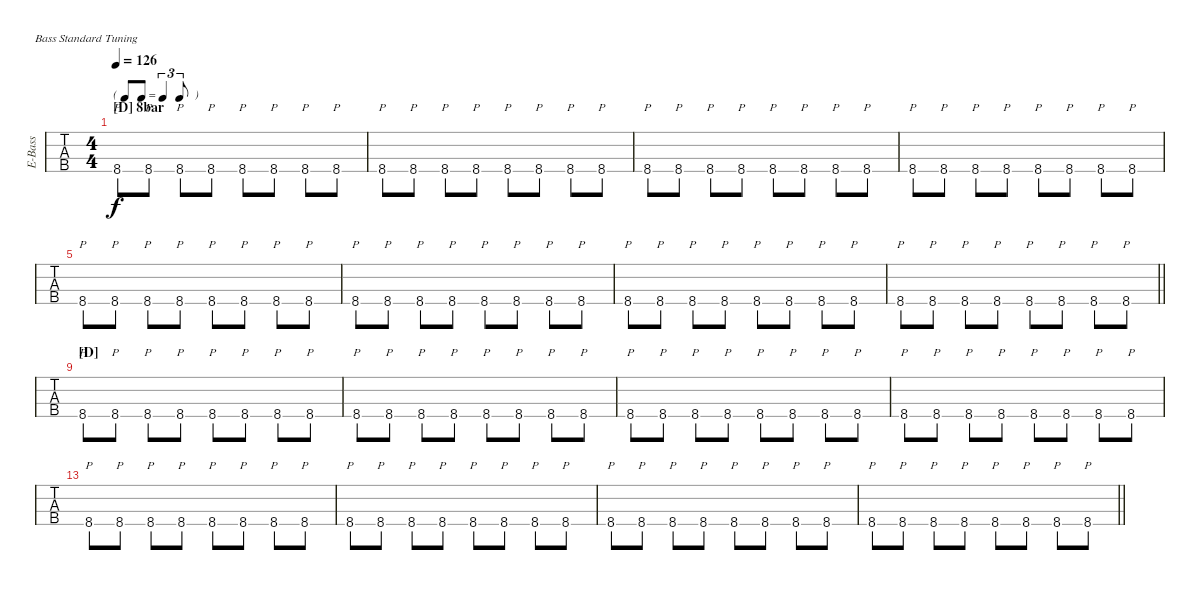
\bracketExtendMode nobrackets
\otherSystemsTrackNameOrientation horizontal
\defaultBarNumberDisplay FirstOfSystem
\track ("Bass" "E-Bass") {instrument electricbassfinger}
\staff {tabs}
\tuning (G2 D2 A1 E1)
\ts (4 4)
\tf triplet8th
\section ("D" "8bar")
\tempo 126
\clef f4
\ks cminor
8.4{hac}.8{p dy f} 8.4{hac}.8{p} 8.4{hac}.8{p} 8.4{hac}.8{p} 8.4{hac}.8{p} 8.4{hac}.8{p} 8.4{hac}.8{p} 8.4{hac}.8{p} |
8.4{hac}.8{p} 8.4{hac}.8{p} 8.4{hac}.8{p} 8.4{hac}.8{p} 8.4{hac}.8{p} 8.4{hac}.8{p} 8.4{hac}.8{p} 8.4{hac}.8{p} |
8.4{hac}.8{p} 8.4{hac}.8{p} 8.4{hac}.8{p} 8.4{hac}.8{p} 8.4{hac}.8{p} 8.4{hac}.8{p} 8.4{hac}.8{p} 8.4{hac}.8{p} |
8.4{hac}.8{p} 8.4{hac}.8{p} 8.4{hac}.8{p} 8.4{hac}.8{p} 8.4{hac}.8{p} 8.4{hac}.8{p} 8.4{hac}.8{p} 8.4{hac}.8{p} |
8.4{hac}.8{p} 8.4{hac}.8{p} 8.4{hac}.8{p} 8.4{hac}.8{p} 8.4{hac}.8{p} 8.4{hac}.8{p} 8.4{hac}.8{p} 8.4{hac}.8{p} |
8.4{hac}.8{p} 8.4{hac}.8{p} 8.4{hac}.8{p} 8.4{hac}.8{p} 8.4{hac}.8{p} 8.4{hac}.8{p} 8.4{hac}.8{p} 8.4{hac}.8{p} |
8.4{hac}.8{p} 8.4{hac}.8{p} 8.4{hac}.8{p} 8.4{hac}.8{p} 8.4{hac}.8{p} 8.4{hac}.8{p} 8.4{hac}.8{p} 8.4{hac}.8{p} |
\barLineRight lightlight
8.4{hac}.8{p} 8.4{hac}.8{p} 8.4{hac}.8{p} 8.4{hac}.8{p} 8.4{hac}.8{p} 8.4{hac}.8{p} 8.4{hac}.8{p} 8.4{hac}.8{p} |
\section ("D" "")
8.4{hac}.8{p} 8.4{hac}.8{p} 8.4{hac}.8{p} 8.4{hac}.8{p} 8.4{hac}.8{p} 8.4{hac}.8{p} 8.4{hac}.8{p} 8.4{hac}.8{p} |
8.4{hac}.8{p} 8.4{hac}.8{p} 8.4{hac}.8{p} 8.4{hac}.8{p} 8.4{hac}.8{p} 8.4{hac}.8{p} 8.4{hac}.8{p} 8.4{hac}.8{p} |
8.4{hac}.8{p} 8.4{hac}.8{p} 8.4{hac}.8{p} 8.4{hac}.8{p} 8.4{hac}.8{p} 8.4{hac}.8{p} 8.4{hac}.8{p} 8.4{hac}.8{p} |
8.4{hac}.8{p} 8.4{hac}.8{p} 8.4{hac}.8{p} 8.4{hac}.8{p} 8.4{hac}.8{p} 8.4{hac}.8{p} 8.4{hac}.8{p} 8.4{hac}.8{p} |
8.4{hac}.8{p} 8.4{hac}.8{p} 8.4{hac}.8{p} 8.4{hac}.8{p} 8.4{hac}.8{p} 8.4{hac}.8{p} 8.4{hac}.8{p} 8.4{hac}.8{p} |
8.4{hac}.8{p} 8.4{hac}.8{p} 8.4{hac}.8{p} 8.4{hac}.8{p} 8.4{hac}.8{p} 8.4{hac}.8{p} 8.4{hac}.8{p} 8.4{hac}.8{p} |
8.4{hac}.8{p} 8.4{hac}.8{p} 8.4{hac}.8{p} 8.4{hac}.8{p} 8.4{hac}.8{p} 8.4{hac}.8{p} 8.4{hac}.8{p} 8.4{hac}.8{p} |
\barLineRight lightlight
8.4{hac}.8{p} 8.4{hac}.8{p} 8.4{hac}.8{p} 8.4{hac}.8{p} 8.4{hac}.8{p} 8.4{hac}.8{p} 8.4{hac}.8{p} 8.4{hac}.8{p}
